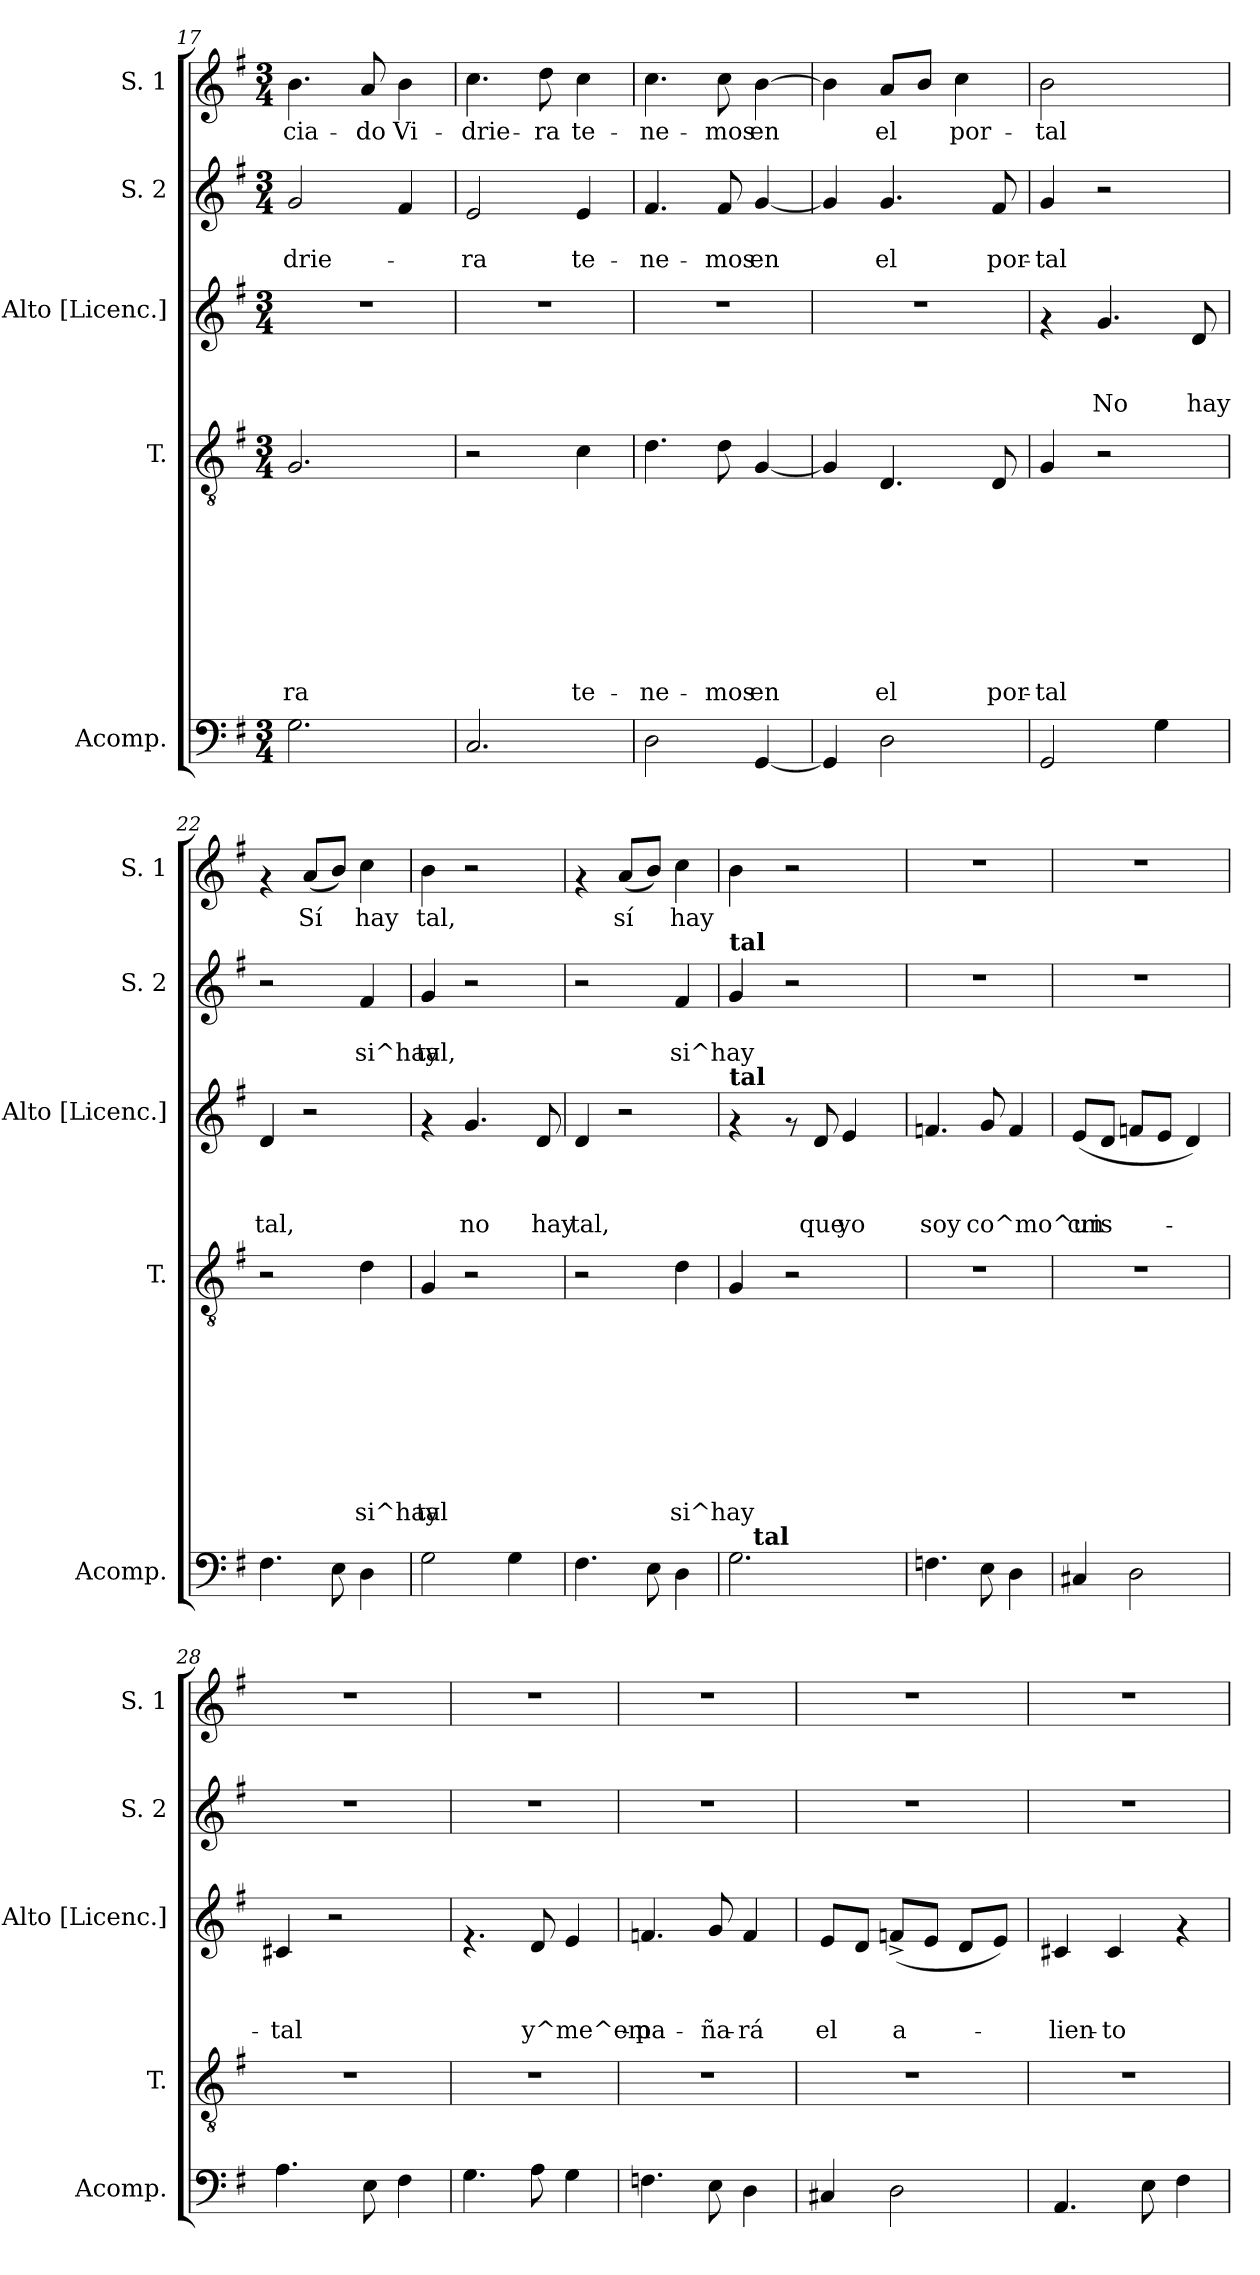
**kern	**kern	**text	**text	**text	**text	**text	**text	**text	**text	**text	**kern	**text	**text	**text	**kern	**text	**text	**kern	**text
*part5	*part4	*part4	*part4	*part4	*part4	*part4	*part4	*part4	*part4	*part4	*part3	*part3	*part3	*part3	*part2	*part2	*part2	*part1	*part1
*staff5	*staff4	*staff4	*staff4	*staff4	*staff4	*staff4	*staff4	*staff4	*staff4	*staff4	*staff3	*staff3	*staff3	*staff3	*staff2	*staff2	*staff2	*staff1	*staff1
*I"Acomp.	*I"T.	*	*	*	*	*	*	*	*	*	*I"Alto [Licenc.]	*	*	*	*I"S. 2	*	*	*I"S. 1	*
*I'Acomp.	*I'T.	*	*	*	*	*	*	*	*	*	*I'Alto [Licenc.]	*	*	*	*I'S. 2	*	*	*I'S. 1	*
*clefF4	*clefGv2	*	*	*	*	*	*	*	*	*	*clefG2	*	*	*	*clefG2	*	*	*clefG2	*
*k[f#]	*k[f#]	*	*	*	*	*	*	*	*	*	*k[f#]	*	*	*	*k[f#]	*	*	*k[f#]	*
*G:	*G:	*	*	*	*	*	*	*	*	*	*G:	*	*	*	*G:	*	*	*G:	*
*M3/4	*M3/4	*	*	*	*	*	*	*	*	*	*M3/4	*	*	*	*M3/4	*	*	*M3/4	*
=17	=17	=17	=17	=17	=17	=17	=17	=17	=17	=17	=17	=17	=17	=17	=17	=17	=17	=17	=17
!	!	!	!	!	!	!	!	!	!	!LO:LY:b	!	!	!	!	!	!	!LO:LY:b	!	!LO:LY:b
2.G\	2.G/	.	.	.	.	.	.	.	.	-ra	2.r	.	.	.	2g/	.	-drie-	4.b\	-cia-
!	!	!	!	!	!	!	!	!	!	!	!	!	!	!	!	!	!	!	!LO:LY:b
.	.	.	.	.	.	.	.	.	.	.	.	.	.	.	.	.	.	8a/	-do
!	!	!	!	!	!	!	!	!	!	!	!	!	!	!	!	!	!	!	!LO:LY:b
.	.	.	.	.	.	.	.	.	.	.	.	.	.	.	4f#/	.	.	4b\	Vi-
=18	=18	=18	=18	=18	=18	=18	=18	=18	=18	=18	=18	=18	=18	=18	=18	=18	=18	=18	=18
!	!	!	!	!	!	!	!	!	!	!	!	!	!	!	!	!	!LO:LY:b	!	!LO:LY:b
2.C/	2r	.	.	.	.	.	.	.	.	.	2.r	.	.	.	2e/	.	-ra	4.cc\	-drie-
!	!	!	!	!	!	!	!	!	!	!	!	!	!	!	!	!	!	!	!LO:LY:b
.	.	.	.	.	.	.	.	.	.	.	.	.	.	.	.	.	.	8dd\	-ra
!	!	!	!	!	!	!	!	!	!	!LO:LY:b	!	!	!	!	!	!	!LO:LY:b	!	!LO:LY:b
.	4c\	.	.	.	.	.	.	.	.	te-	.	.	.	.	4e/	.	te-	4cc\	te-
!!LO:PB:g=z
=19	=19	=19	=19	=19	=19	=19	=19	=19	=19	=19	=19	=19	=19	=19	=19	=19	=19	=19	=19
!	!	!	!	!	!	!	!	!	!	!LO:LY:b	!	!	!	!	!	!	!LO:LY:b	!	!LO:LY:b
2D\	4.d\	.	.	.	.	.	.	.	.	-ne-	2.r	.	.	.	4.f#/	.	-ne-	4.cc\	-ne-
!	!	!	!	!	!	!	!	!	!	!LO:LY:b	!	!	!	!	!	!	!LO:LY:b	!	!LO:LY:b
.	8d\	.	.	.	.	.	.	.	.	-mos	.	.	.	.	8f#/	.	-mos	8cc\	-mos
!	!	!	!	!	!	!	!	!	!	!LO:LY:b	!	!	!	!	!	!	!LO:LY:b	!	!LO:LY:b
[>4GG/	[>4G/	.	.	.	.	.	.	.	.	en	.	.	.	.	[>4g/	.	en	[>4b\	en
=20	=20	=20	=20	=20	=20	=20	=20	=20	=20	=20	=20	=20	=20	=20	=20	=20	=20	=20	=20
4GG/]	4G/]	.	.	.	.	.	.	.	.	.	2.r	.	.	.	4g/]	.	.	4b\]	.
!	!	!	!	!	!	!	!	!	!	!LO:LY:b	!	!	!	!	!	!	!LO:LY:b	!	!LO:LY:b
2D\	4.D/	.	.	.	.	.	.	.	.	el	.	.	.	.	4.g/	.	el	8a/L	el
.	.	.	.	.	.	.	.	.	.	.	.	.	.	.	.	.	.	8b/J	.
!	!	!	!	!	!	!	!	!	!	!	!	!	!	!	!	!	!	!	!LO:LY:b
.	.	.	.	.	.	.	.	.	.	.	.	.	.	.	.	.	.	4cc\	por-
!	!	!	!	!	!	!	!	!	!	!LO:LY:b	!	!	!	!	!	!	!LO:LY:b	!	!
.	8D/	.	.	.	.	.	.	.	.	por-	.	.	.	.	8f#/	.	por-	.	.
=21	=21	=21	=21	=21	=21	=21	=21	=21	=21	=21	=21	=21	=21	=21	=21	=21	=21	=21	=21
!	!	!	!	!	!	!	!	!	!	!LO:LY:b	!	!	!	!	!	!	!LO:LY:b	!	!LO:LY:b
2GG/	4G/	.	.	.	.	.	.	.	.	-tal	4rf	.	.	.	4g/	.	-tal	2b\	-tal
!	!	!	!	!	!	!	!	!	!	!	!	!	!	!LO:LY:b	!	!	!	!	!
.	2r	.	.	.	.	.	.	.	.	.	4.g/	.	.	No	2r	.	.	.	.
4G\	.	.	.	.	.	.	.	.	.	.	.	.	.	.	.	.	.	4ryy	.
!	!	!	!	!	!	!	!	!	!	!	!	!	!	!LO:LY:b	!	!	!	!	!
.	.	.	.	.	.	.	.	.	.	.	8d/	.	.	hay	.	.	.	.	.
=22	=22	=22	=22	=22	=22	=22	=22	=22	=22	=22	=22	=22	=22	=22	=22	=22	=22	=22	=22
!	!	!	!	!	!	!	!	!	!	!	!	!	!	!LO:LY:b	!	!	!	!	!
4.F#\	2r	.	.	.	.	.	.	.	.	.	4d/	.	.	tal,	2r	.	.	4rf	.
!	!	!	!	!	!	!	!	!	!	!	!	!	!	!	!	!	!	!	!LO:LY:b
.	.	.	.	.	.	.	.	.	.	.	2r	.	.	.	.	.	.	(>8a/L	Sí
8E\	.	.	.	.	.	.	.	.	.	.	.	.	.	.	.	.	.	8b/J)	.
!	!	!	!	!	!	!	!	!	!	!LO:LY:b	!	!	!	!	!	!	!LO:LY:b	!	!LO:LY:b
4D\	4d\	.	.	.	.	.	.	.	.	si^hay	.	.	.	.	4f#/	.	si^hay	4cc\	hay
=23	=23	=23	=23	=23	=23	=23	=23	=23	=23	=23	=23	=23	=23	=23	=23	=23	=23	=23	=23
!	!	!	!	!	!	!	!	!	!	!LO:LY:b	!	!	!	!	!	!	!LO:LY:b	!	!LO:LY:b
2G\	4G/	.	.	.	.	.	.	.	.	tal	4rf	.	.	.	4g/	.	tal,	4b\	tal,
!	!	!	!	!	!	!	!	!	!	!	!	!	!	!LO:LY:b	!	!	!	!	!
.	2r	.	.	.	.	.	.	.	.	.	4.g/	.	.	no	2r	.	.	2r	.
4G\	.	.	.	.	.	.	.	.	.	.	.	.	.	.	.	.	.	.	.
!	!	!	!	!	!	!	!	!	!	!	!	!	!	!LO:LY:b	!	!	!	!	!
.	.	.	.	.	.	.	.	.	.	.	8d/	.	.	hay	.	.	.	.	.
=24	=24	=24	=24	=24	=24	=24	=24	=24	=24	=24	=24	=24	=24	=24	=24	=24	=24	=24	=24
!	!	!	!	!	!	!	!	!	!	!	!	!	!	!LO:LY:b	!	!	!	!	!
4.F#\	2r	.	.	.	.	.	.	.	.	.	4d/	.	.	tal,	2r	.	.	4rf	.
!	!	!	!	!	!	!	!	!	!	!	!	!	!	!	!	!	!	!	!LO:LY:b
.	.	.	.	.	.	.	.	.	.	.	2r	.	.	.	.	.	.	(>8a/L	sí
8E\	.	.	.	.	.	.	.	.	.	.	.	.	.	.	.	.	.	8b/J)	.
!	!	!	!	!	!	!	!	!	!	!LO:LY:b	!	!	!	!	!	!	!LO:LY:b	!	!LO:LY:b
4D\	4d\	.	.	.	.	.	.	.	.	si^hay	.	.	.	.	4f#/	.	si^hay	4cc\	hay
!!LO:LB:g=z
=25	=25	=25	=25	=25	=25	=25	=25	=25	=25	=25	=25	=25	=25	=25	=25	=25	=25	=25	=25
!	!	!	!	!	!	!	!	!	!	!	!	!	!	!	!LO:TX:a:B:t=tal	!	!	!	!
!	!	!	!	!	!	!	!	!	!	!	!LO:TX:a:B:t=tal	!	!	!	!	!	!	!	!
*^	*	*	*	*	*	*	*	*	*	*	*	*	*	*	*	*	*	*	*
2.G\	16.ryy	4G/	.	.	.	.	.	.	.	.	.	4rf	.	.	.	4g/	.	.	4b\	.
!	!LO:TX:a:B:t=tal	!	!	!	!	!	!	!	!	!	!	!	!	!	!	!	!	!	!	!
.	2ryy	.	.	.	.	.	.	.	.	.	.	.	.	.	.	.	.	.	.	.
.	.	2r	.	.	.	.	.	.	.	.	.	8rf	.	.	.	2r	.	.	2r	.
!	!	!	!	!	!	!	!	!	!	!	!	!	!	!	!LO:LY:b	!	!	!	!	!
.	.	.	.	.	.	.	.	.	.	.	.	8d/	.	.	que	.	.	.	.	.
!	!	!	!	!	!	!	!	!	!	!	!	!	!	!	!LO:LY:b	!	!	!	!	!
.	.	.	.	.	.	.	.	.	.	.	.	4e/	.	.	yo	.	.	.	.	.
.	8ryy	.	.	.	.	.	.	.	.	.	.	.	.	.	.	.	.	.	.	.
.	32ryy	.	.	.	.	.	.	.	.	.	.	.	.	.	.	.	.	.	.	.
=26	=26	=26	=26	=26	=26	=26	=26	=26	=26	=26	=26	=26	=26	=26	=26	=26	=26	=26	=26	=26
!	!	!	!	!	!	!	!	!	!	!	!	!	!	!	!LO:LY:b	!	!	!	!	!
*v	*v	*	*	*	*	*	*	*	*	*	*	*	*	*	*	*	*	*	*	*
4.Fn\	2.r	.	.	.	.	.	.	.	.	.	4.fn/	.	.	soy	2.r	.	.	2.r	.
!	!	!	!	!	!	!	!	!	!	!	!	!	!	!LO:LY:b	!	!	!	!	!
8E\	.	.	.	.	.	.	.	.	.	.	8g/	.	.	co^mo^un-	.	.	.	.	.
4D\	.	.	.	.	.	.	.	.	.	.	4f/	.	.	.	.	.	.	.	.
=27	=27	=27	=27	=27	=27	=27	=27	=27	=27	=27	=27	=27	=27	=27	=27	=27	=27	=27	=27
!	!	!	!	!	!	!	!	!	!	!	!	!	!	!LO:LY:b	!	!	!	!	!
4C#X/	2.r	.	.	.	.	.	.	.	.	.	(>8e/L	.	.	-cris-	2.r	.	.	2.r	.
.	.	.	.	.	.	.	.	.	.	.	8d/J	.	.	.	.	.	.	.	.
2D\	.	.	.	.	.	.	.	.	.	.	8fn/L	.	.	.	.	.	.	.	.
.	.	.	.	.	.	.	.	.	.	.	8e/J	.	.	.	.	.	.	.	.
.	.	.	.	.	.	.	.	.	.	.	4d/)	.	.	.	.	.	.	.	.
=28	=28	=28	=28	=28	=28	=28	=28	=28	=28	=28	=28	=28	=28	=28	=28	=28	=28	=28	=28
!	!	!	!	!	!	!	!	!	!	!	!	!	!	!LO:LY:b	!	!	!	!	!
4.A\	2.r	.	.	.	.	.	.	.	.	.	4c#X/	.	.	-tal	2.r	.	.	2.r	.
.	.	.	.	.	.	.	.	.	.	.	2r	.	.	.	.	.	.	.	.
8E\	.	.	.	.	.	.	.	.	.	.	.	.	.	.	.	.	.	.	.
4F#\	.	.	.	.	.	.	.	.	.	.	.	.	.	.	.	.	.	.	.
=29	=29	=29	=29	=29	=29	=29	=29	=29	=29	=29	=29	=29	=29	=29	=29	=29	=29	=29	=29
4.G\	2.r	.	.	.	.	.	.	.	.	.	4.rf	.	.	.	2.r	.	.	2.r	.
!	!	!	!	!	!	!	!	!	!	!	!	!	!	!LO:LY:b	!	!	!	!	!
8A\	.	.	.	.	.	.	.	.	.	.	8d/	.	.	y^me^em-	.	.	.	.	.
4G\	.	.	.	.	.	.	.	.	.	.	4e/	.	.	.	.	.	.	.	.
=30	=30	=30	=30	=30	=30	=30	=30	=30	=30	=30	=30	=30	=30	=30	=30	=30	=30	=30	=30
!	!	!	!	!	!	!	!	!	!	!	!	!	!	!LO:LY:b	!	!	!	!	!
4.Fn\	2.r	.	.	.	.	.	.	.	.	.	4.fn/	.	.	-pa-	2.r	.	.	2.r	.
!	!	!	!	!	!	!	!	!	!	!	!	!	!	!LO:LY:b	!	!	!	!	!
8E\	.	.	.	.	.	.	.	.	.	.	8g/	.	.	-ña-	.	.	.	.	.
!	!	!	!	!	!	!	!	!	!	!	!	!	!	!LO:LY:b	!	!	!	!	!
4D\	.	.	.	.	.	.	.	.	.	.	4f/	.	.	-rá	.	.	.	.	.
=31	=31	=31	=31	=31	=31	=31	=31	=31	=31	=31	=31	=31	=31	=31	=31	=31	=31	=31	=31
!	!	!	!	!	!	!	!	!	!	!	!	!	!	!LO:LY:b	!	!	!	!	!
4C#X/	2.r	.	.	.	.	.	.	.	.	.	8e/L	.	.	el	2.r	.	.	2.r	.
.	.	.	.	.	.	.	.	.	.	.	8d/J	.	.	.	.	.	.	.	.
!	!	!	!	!	!	!	!	!	!	!	!	!	!	!LO:LY:b	!	!	!	!	!
2D\	.	.	.	.	.	.	.	.	.	.	(>8fn^</L	.	.	a-	.	.	.	.	.
.	.	.	.	.	.	.	.	.	.	.	8e/J	.	.	.	.	.	.	.	.
.	.	.	.	.	.	.	.	.	.	.	8d/L	.	.	.	.	.	.	.	.
.	.	.	.	.	.	.	.	.	.	.	8e/J)	.	.	.	.	.	.	.	.
=32	=32	=32	=32	=32	=32	=32	=32	=32	=32	=32	=32	=32	=32	=32	=32	=32	=32	=32	=32
!	!	!	!	!	!	!	!	!	!	!	!	!	!	!LO:LY:b	!	!	!	!	!
4.AA/	2.r	.	.	.	.	.	.	.	.	.	4c#X/	.	.	-lien-	2.r	.	.	2.r	.
!	!	!	!	!	!	!	!	!	!	!	!	!	!	!LO:LY:b	!	!	!	!	!
.	.	.	.	.	.	.	.	.	.	.	4c#/	.	.	-to	.	.	.	.	.
8E\	.	.	.	.	.	.	.	.	.	.	.	.	.	.	.	.	.	.	.
4F#\	.	.	.	.	.	.	.	.	.	.	4rf	.	.	.	.	.	.	.	.
=	=	=	=	=	=	=	=	=	=	=	=	=	=	=	=	=	=	=	=
*-	*-	*-	*-	*-	*-	*-	*-	*-	*-	*-	*-	*-	*-	*-	*-	*-	*-	*-	*-
